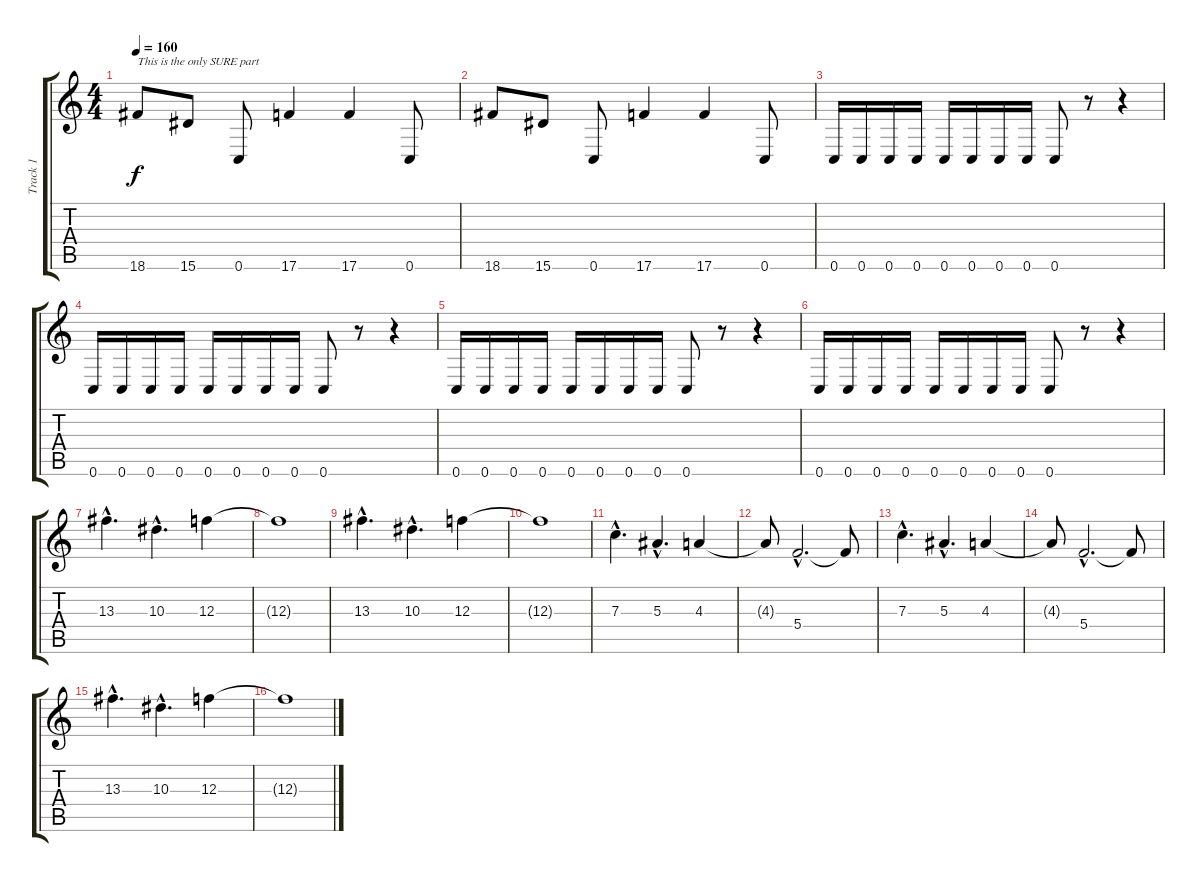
\track ("Track 1" "Track 1") {instrument distortionguitar}
\staff {score tabs}
\tuning (D4 A3 F3 C3 G2 C2) {hide}
\ts (4 4)
\tempo 160
\clef g2
\ks c
18.6.8{txt "This is the only SURE part" dy f instrument electricguitarjazz} 15.6.8 0.6.8 17.6.4 17.6.4 0.6.8 |
18.6.8 15.6.8 0.6.8 17.6.4 17.6.4 0.6.8{instrument distortionguitar} |
0.6.16 0.6.16 0.6.16 0.6.16 0.6.16 0.6.16 0.6.16 0.6.16 0.6.8 r.8 r.4 |
0.6.16 0.6.16 0.6.16 0.6.16 0.6.16 0.6.16 0.6.16 0.6.16 0.6.8 r.8 r.4 |
0.6.16 0.6.16 0.6.16 0.6.16 0.6.16 0.6.16 0.6.16 0.6.16 0.6.8 r.8 r.4 |
0.6.16 0.6.16 0.6.16 0.6.16 0.6.16 0.6.16 0.6.16 0.6.16 0.6.8 r.8 r.4 |
13.3{hac}.4{d} 10.3{hac}.4{d} 12.3.4 |
12.3{t}.1 |
13.3{hac}.4{d} 10.3{hac}.4{d} 12.3.4 |
12.3{t}.1 |
7.3{hac}.4{d} 5.3{hac}.4{d} 4.3.4 |
4.3{t}.8 5.4{hac}.2{d} 5.4{t}.8 |
7.3{hac}.4{d} 5.3{hac}.4{d} 4.3.4 |
4.3{t}.8 5.4{hac}.2{d} 5.4{t}.8 |
13.3{hac}.4{d} 10.3{hac}.4{d} 12.3.4 |
12.3{t}.1
